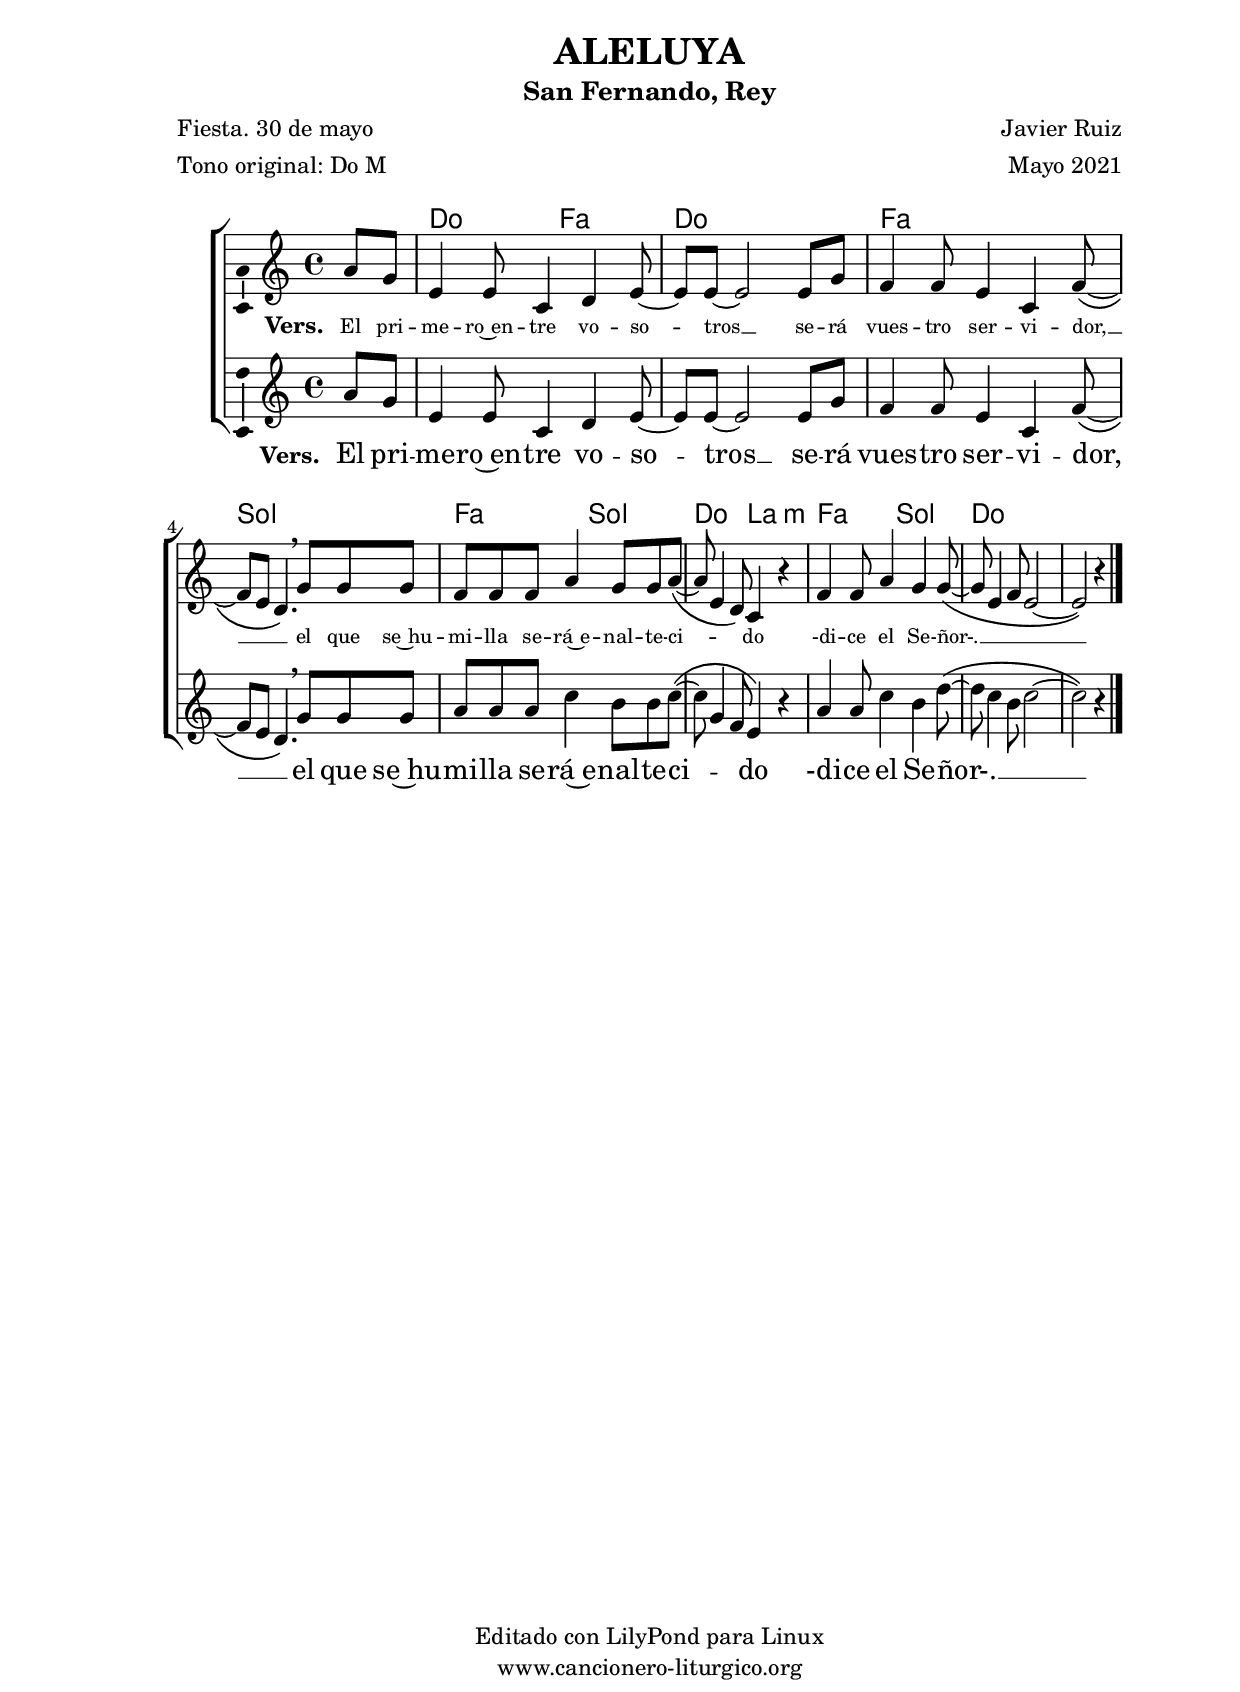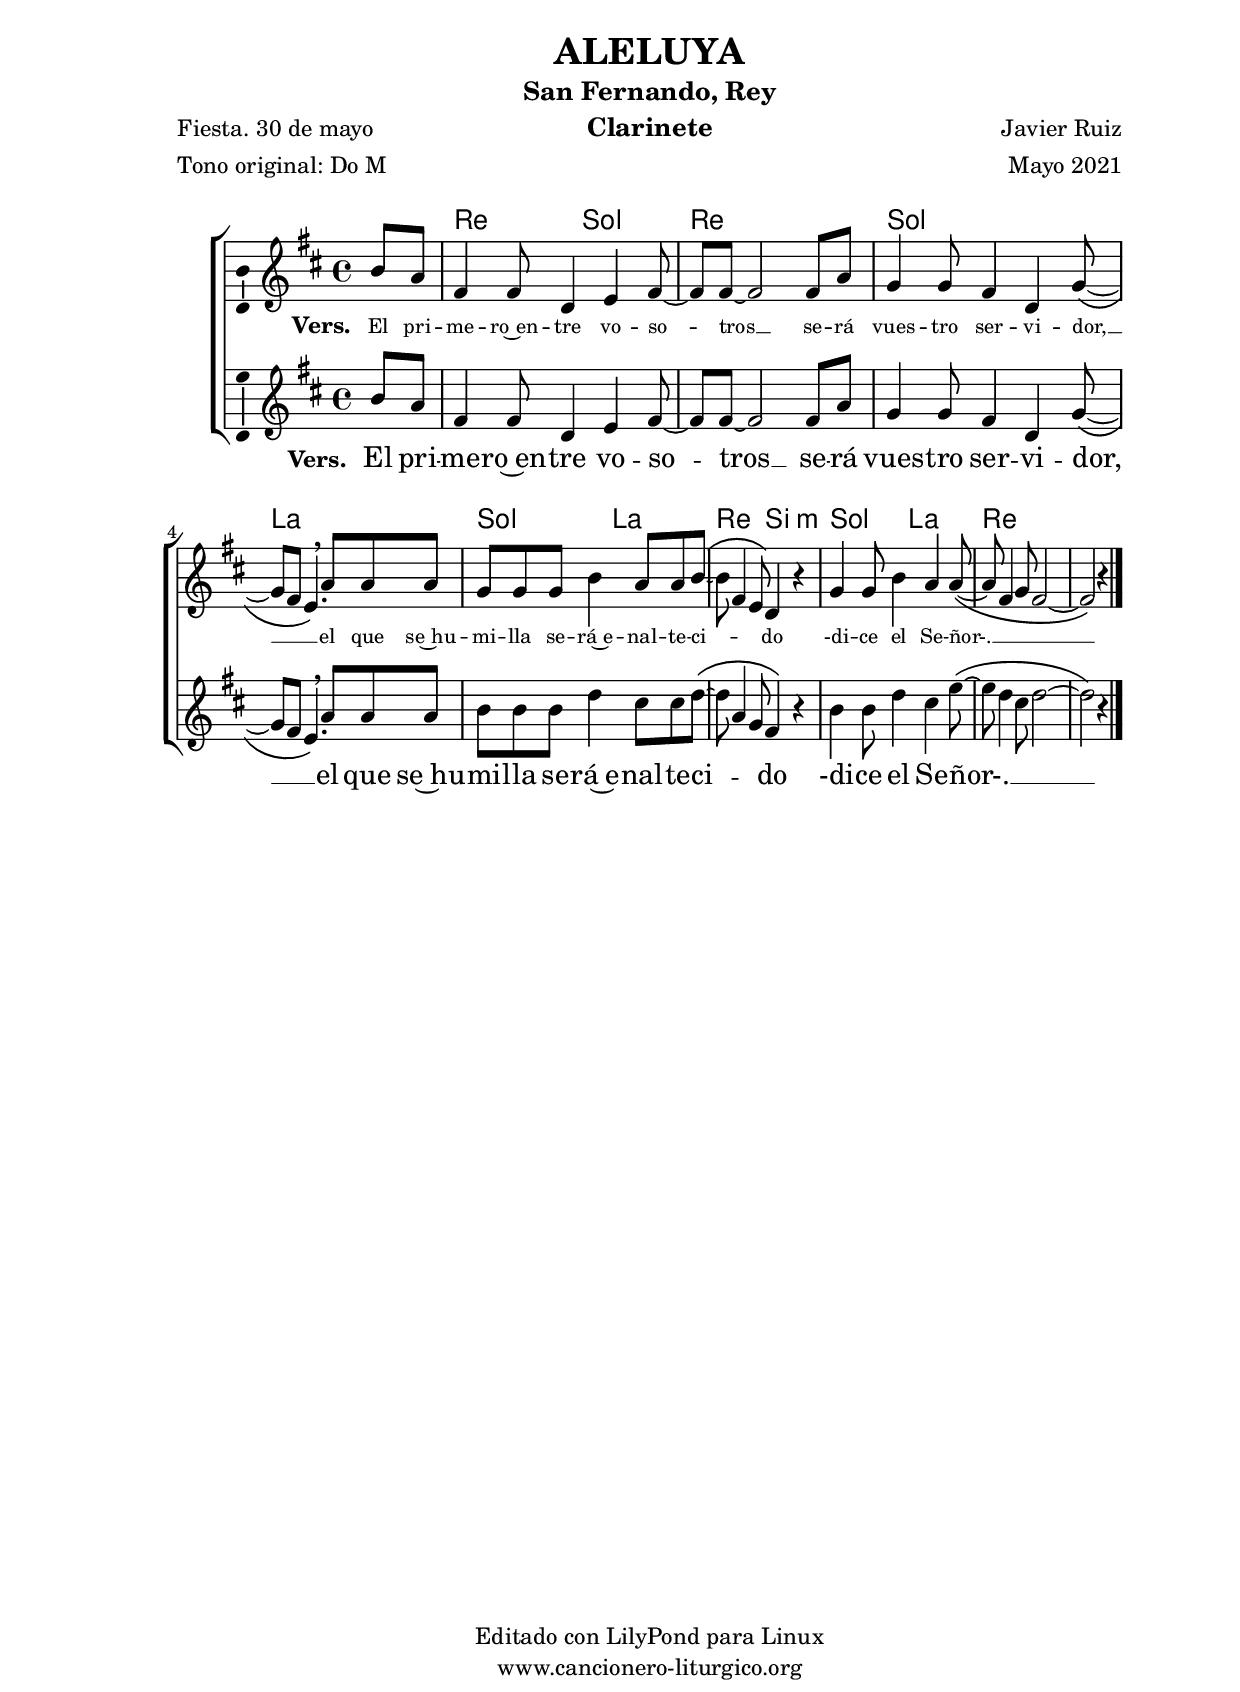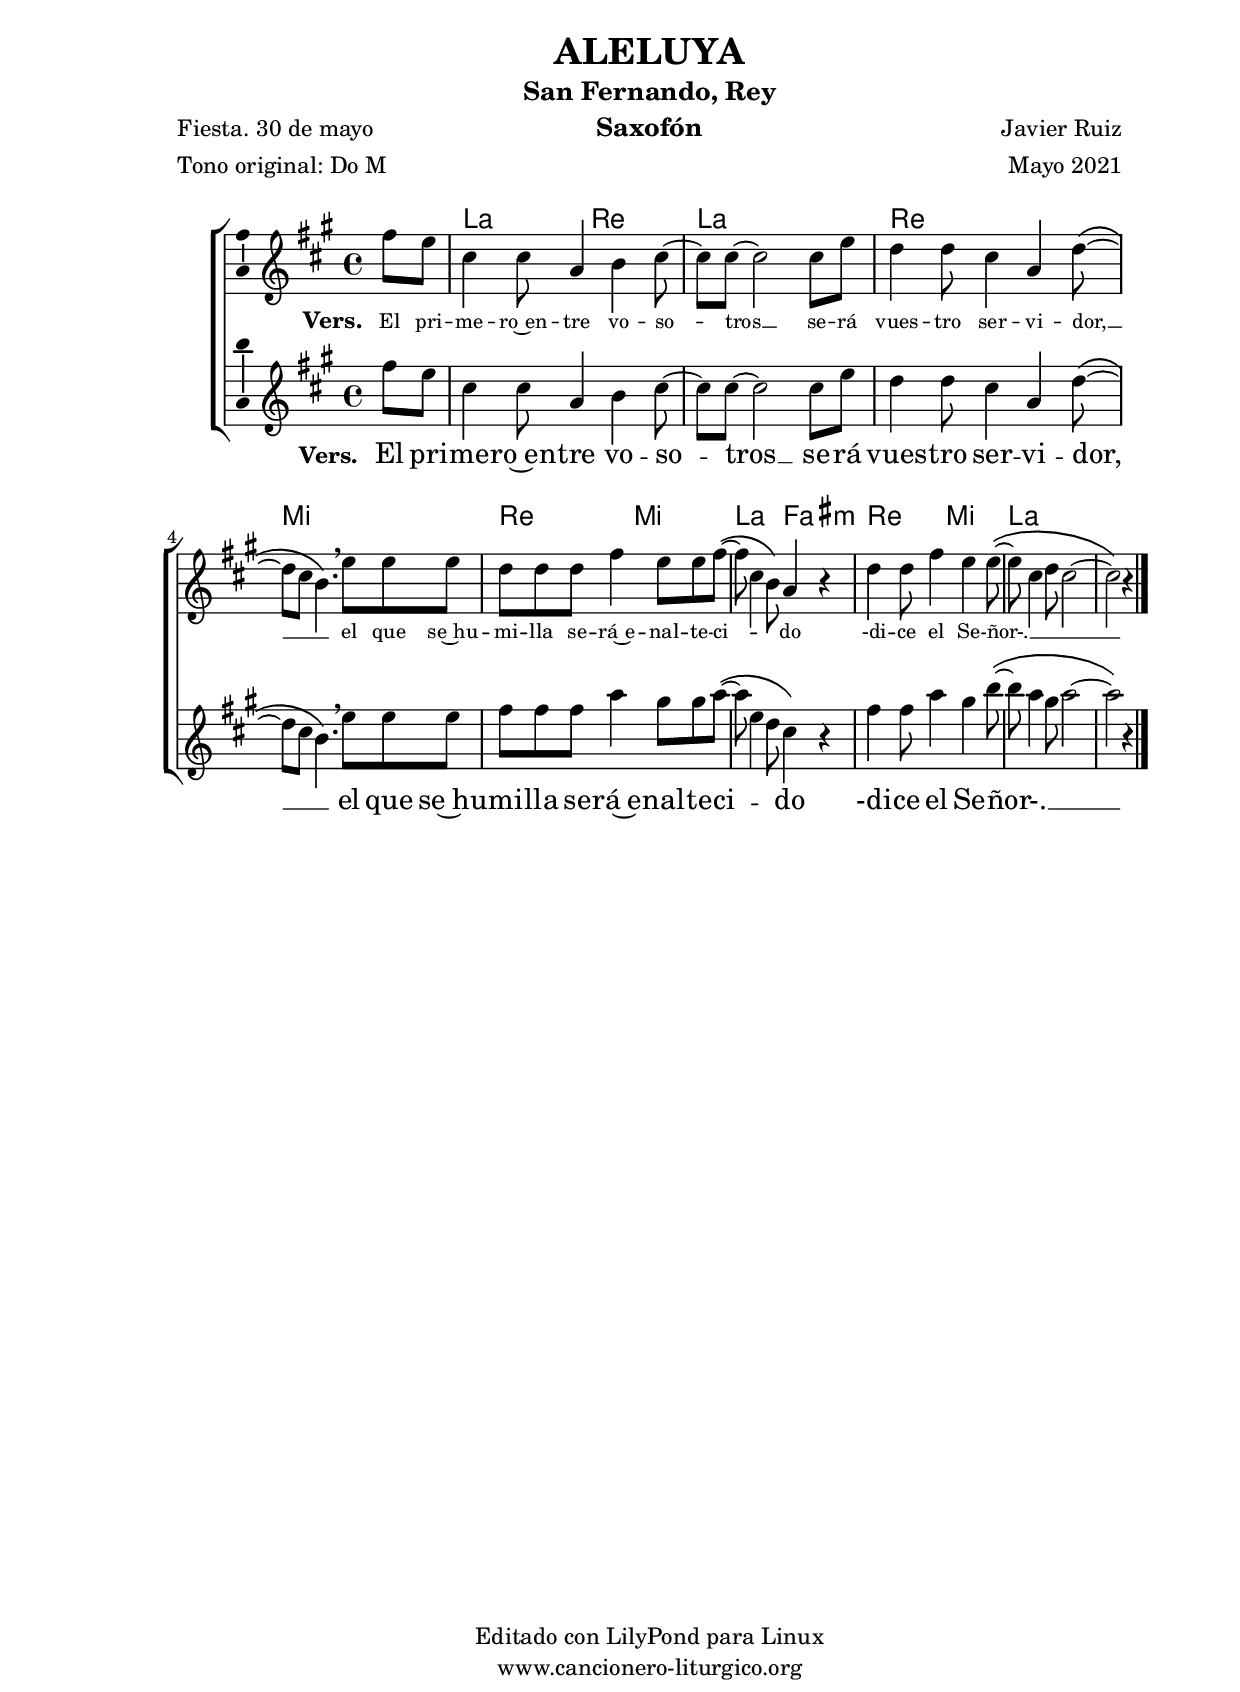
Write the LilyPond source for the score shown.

%
%para convertir .midi en .wav:
%timidity filename.midi -Ow -o finename.wav
%
%
%Para convertir de .wav a .mp3:
%lame -h -m j filename.wav
%
%
%para escuchar el midi:
%timidity nombrefichero.midi
%


%versión de lilypond para la que se ha escrito esta partitura:
\version "2.16.0"

	%Tamaño papel
	#(set-default-paper-size "a4")
	%Tamaño partitura
	#(set-global-staff-size 20)
	%No responde al pulsar sobre una nota
	#(ly:set-option 'point-and-click #f)

%parámetros del encabezamiento:
\header {
	title = "ALELUYA"
	subtitle = "San Fernando, Rey"
	composer = "Javier Ruiz"
	poet = "Fiesta. 30 de mayo"
	meter = "Tono original: Do M"
	arranger = "Mayo 2021"
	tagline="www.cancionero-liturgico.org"
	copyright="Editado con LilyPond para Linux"
	tiempo = "Pascua"
	usos = "Aleluya"
	letra = "Aleluya. El primero entre vosotros será vuestro servidor, el que se humilla será enaltecido -dice el Señor-."
	}

%parámetros asociados al papel:
\paper  {
	oddHeaderMarkup = \markup {\fill-line { \on-the-fly #not-first-page \fromproperty #'header:title \on-the-fly #not-first-page \fromproperty #'header:composer }}
	evenHeaderMarkup = \markup {\fill-line { \fromproperty #'header:composer \fromproperty #'header:title }}
	#(set-paper-size "a4")
	print-page-number = ##f
	first-page-number = 1
	print-first-page-number = ##f
%	head-separation = 3.0 \cm
	top-margin = 1.5 \cm
%	top-margin = 2.0 \cm
%%%	bottom-margin = 0.5\cm
	bottom-margin = 0.2\cm
	left-margin = 3.0 \cm
	line-width = 16.0 \cm 
	indent = 8\mm
	interscoreline = 2.\mm
	between-system-space = 15\mm
%	para que las partituras no llenen la hoja:
	ragged-bottom = ##t
%	idem para la última hoja:
	ragged-last-bottom = ##f
%	para que las partituras llenen el ancho del papel:
	ragged-last = ##f
	after-title-space = 2.5 \cm
%page-count=2
system-count=2

	%Flexible Vertical Spacing
%	markup-markup-spacing =
%	#'((basic-distance . 15) (minimum-distance . 15) (padding . 3))
	markup-system-spacing =
	#'((basic-distance . 15) (minimum-distance . 15) (padding . 3))
	system-system-spacing =
	#'((basic-distance . 15) (minimum-distance . 15) (padding . 3))
	score-system-spacing =
	#'((basic-distance . 15) (minimum-distance . 15) (padding . 5))
%	top-system-spacing = % header
%	#'((basic-distance . 8) (minimum-distance . 0) (padding . 0))
%	top-markup-spacing =
%	#'((basic-distance . 20) (minimum-distance . 20) (padding . 0))
	last-bottom-spacing = % footer
	#'((basic-distance . 5) (minimum-distance . 5) (padding . 0))
%	score-markup-spacing =
%	#'((basic-distance . 16) (minimum-distance . 13) (padding . 0))

	}


%parámetros que afectan a toda la partitura:
global =  {
	%clave de sol (G):
	\clef G
	%armadura:
%	\transpose c ees
	\key c \major
	\tempo 4=110
	\set Score.tempoHideNote = ##t
	}


acordes = {
	\italianChords
	\chordmode {
%	\transpose c ees
{

s4
c2 f c c f f g g
f2 g c a:m f g c c c2

	}
	}
}


melodiatrompeta = 
%	\transpose c ees
{

	\relative c''{
	\time 4/4

\partial4
r4
r1
r8 e4 <d f>8 <e g>2
r1
r8 g4 <f a>8 <g b>2
r1
r8 c,4 <b d>8 <c e>2
r1
r8 g'4 <e a>8 <c g'>2~
<c g'>2 r4

}
	\bar "|."
	}


melodiatres = 
%	\transpose c ees
{

	\relative c'{
	\time 4/4

\partial4
a'8 g
e4 e8 c4 d4 e8~
e8 e~e2 e8 g
f4 f8 e4 c4 f8~
\(f8 e d4.\) \breathe g8 g g
f8 f f a4 g8 g a8~
\(a8 e4 d8\) c4 r4
f4 f8 a4 g4 g8~
\(g8 e4 f8 e2~
e2\) r4 %s4

}

	\bar "|."
	}


melodiabajo = 
%	\transpose c ees
{

	%clave de fa (F):
	\clef F

	\relative c{
	\time 4/4

\partial4
r4
c4. c8 f4. f8
c4. c8 c2
f4. f8 d4. d8
g4. g8 g2
f4. f8 g4. g8
c,4. c8 a4. a8
f'4. f8 g4. g8
c,4. c8 c2~
c2 r4 %s4

}

	\bar "|."
	}


melodia = 
%	\transpose c ees
{

	\relative c'{
	\time 4/4

\partial4
a'8 g
e4 e8 c4 d4 e8~
e8 e~e2 e8 g
f4 f8 e4 c4 f8~
\(f8 e d4.\) \breathe g8 g g
a8 a a c4 b8 b c8~
\(c8 g4 f8 e4\) r4
a4 a8 c4 b4 d8~
\(d8 c4 b8 c2~
c2\) r4 %s4

}

	\bar "|."
	}


texto = \lyricmode {
\set stanza =#"Vers. "
El pri -- me -- ro~en -- tre vo -- so -- tros __
se -- rá vues -- tro ser -- vi -- dor, __ _ _
el que se~hu -- mi -- lla se -- rá~e -- nal -- te -- ci -- _ _ do
-di -- ce el Se -- ñor-. __ _ _ _

	}

textotres = \lyricmode {
\override LyricText #'font-size = #-1
\set stanza =#"Vers. "
El pri -- me -- ro~en -- tre vo -- so -- tros __
se -- rá vues -- tro ser -- vi -- dor, __ _ _
el que se~hu -- mi -- lla se -- rá~e -- nal -- te -- ci -- _ _ do
-di -- ce el Se -- ñor-. __ _ _ _

	}


acordesStaff = \context ChordNames = acordesStaff <<
	\set chordChanges = ##t
	\acordes
	>>

voztrompetaStaff = \context Voice = voztrompetaStaff
<<
	\override Staff.StaffSymbol #'staff-space = #(magstep -0.35)
	\set Staff.midiInstrument = #"trumpet"
	\set Staff.midiMinimumVolume = #0.6
	\set Staff.midiMaximumVolume = #0.8
	\global
	\melodiatrompeta
	>>

voztresStaff = \context Voice = voztresStaff
\with {\consists "Ambitus_engraver"}
<<
%	\override Staff.StaffSymbol #'staff-space = #(magstep -0.35)
	\set Staff.midiInstrument = #"violin"
	\set Staff.midiMinimumVolume = #0.6
	\set Staff.midiMaximumVolume = #0.8
	\global
	\relative c' \melodiatres
	>>

vozStaff = \context Voice = vozStaff
\with {\consists "Ambitus_engraver"}
<<
%	\set Staff.instrumentName = ""
%	\set Staff.shortInstrumentName = ""
%	\set Staff.midiInstrument = #"clarinet"
%	\set Staff.midiInstrument = #"cello"
	\set Staff.midiInstrument = #"flute"
%	\set Staff.midiInstrument = #"electric guitar (jazz)"
%	\set Staff.midiInstrument = #"english horn"
%	\set Staff.midiInstrument = #"violin"
%	\set Staff.midiInstrument = #"glockenspiel"
	\set Staff.midiMinimumVolume = #0.8
	\set Staff.midiMaximumVolume = #1.0
	\global
	\melodia
	>>

vozbajoStaff = \context Voice = vozbajoStaff
<<
	\override Staff.StaffSymbol #'staff-space = #(magstep -0.35)
	\set Staff.midiInstrument = #"english horn"
	\set Staff.midiMinimumVolume = #0.6
	\set Staff.midiMaximumVolume = #0.8
	\global
	\melodiabajo
	>>

textoStaff = \context Lyrics = textoStaff <<
	\lyricsto vozStaff \texto
	>>

textotresStaff = \context Lyrics = textotresStaff <<
	\lyricsto voztresStaff \textotres
	>>


\book {
	\score {
		<<
		\context ChoirStaff {
%			\override StaffGroup.SystemStartBracket #'collapse-height = #1
%			\override Score.SystemStartBar #'collapse-height = #1
			<<
			\acordesStaff
%			\voztrompetaStaff
			\voztresStaff
			\textotresStaff
			\vozStaff
			\textoStaff
%			\vozbajoStaff
			>>
			}
		>>
		\layout {
	    		\context {
				\Lyrics
				\override LyricText #'font-size = #2
				}
	   		 \context {
				\Score
				\override StaffSymbol #'staff-space = #(magstep +3)
				}
			}
		}
	\score {
		\unfoldRepeats
		<<
		\context ChoirStaff {
			<<
			\acordesStaff
			\voztrompetaStaff
			\voztresStaff
			\vozStaff
			\vozbajoStaff
			>>
			}
		>>
		\midi {
	  		\context {
	  			\Score
				tempoWholesPerMinute = #(ly:make-moment 70 4)
				}
			}
		}
	}


%Partitura para clarinete
#(define output-suffix "C")
\book {
	\header{
		instrument = "Clarinete"
		}
	\score {
		<<
		\context ChoirStaff {
%			\override StaffGroup.SystemStartBracket #'collapse-height = #1
%			\override Score.SystemStartBar #'collapse-height = #1
\transpose c d
			<<
			\acordesStaff
%			\voztrompetaStaff
			\voztresStaff
			\textotresStaff
			\vozStaff
			\textoStaff
%			\vozbajoStaff
			>>
			}
		>>
		\layout {
	    		\context {
				\Lyrics
				\override LyricText #'font-size = #2
				}
	   		 \context {
				\Score
				\override StaffSymbol #'staff-space = #(magstep +3)
				}
			}
		}
	}


%Partitura para saxofón
#(define output-suffix "S")
\book {
	\header{
		instrument = "Saxofón"
		}
	\score {
		<<
		\context ChoirStaff {
%			\override StaffGroup.SystemStartBracket #'collapse-height = #1
%			\override Score.SystemStartBar #'collapse-height = #1
\transpose c a
			<<
			\acordesStaff
%			\voztrompetaStaff
			\voztresStaff
			\textotresStaff
			\vozStaff
			\textoStaff
%			\vozbajoStaff
			>>
			}
		>>
		\layout {
	    		\context {
				\Lyrics
				\override LyricText #'font-size = #2
				}
	   		 \context {
				\Score
				\override StaffSymbol #'staff-space = #(magstep +3)
				}
			}
		}
	}


